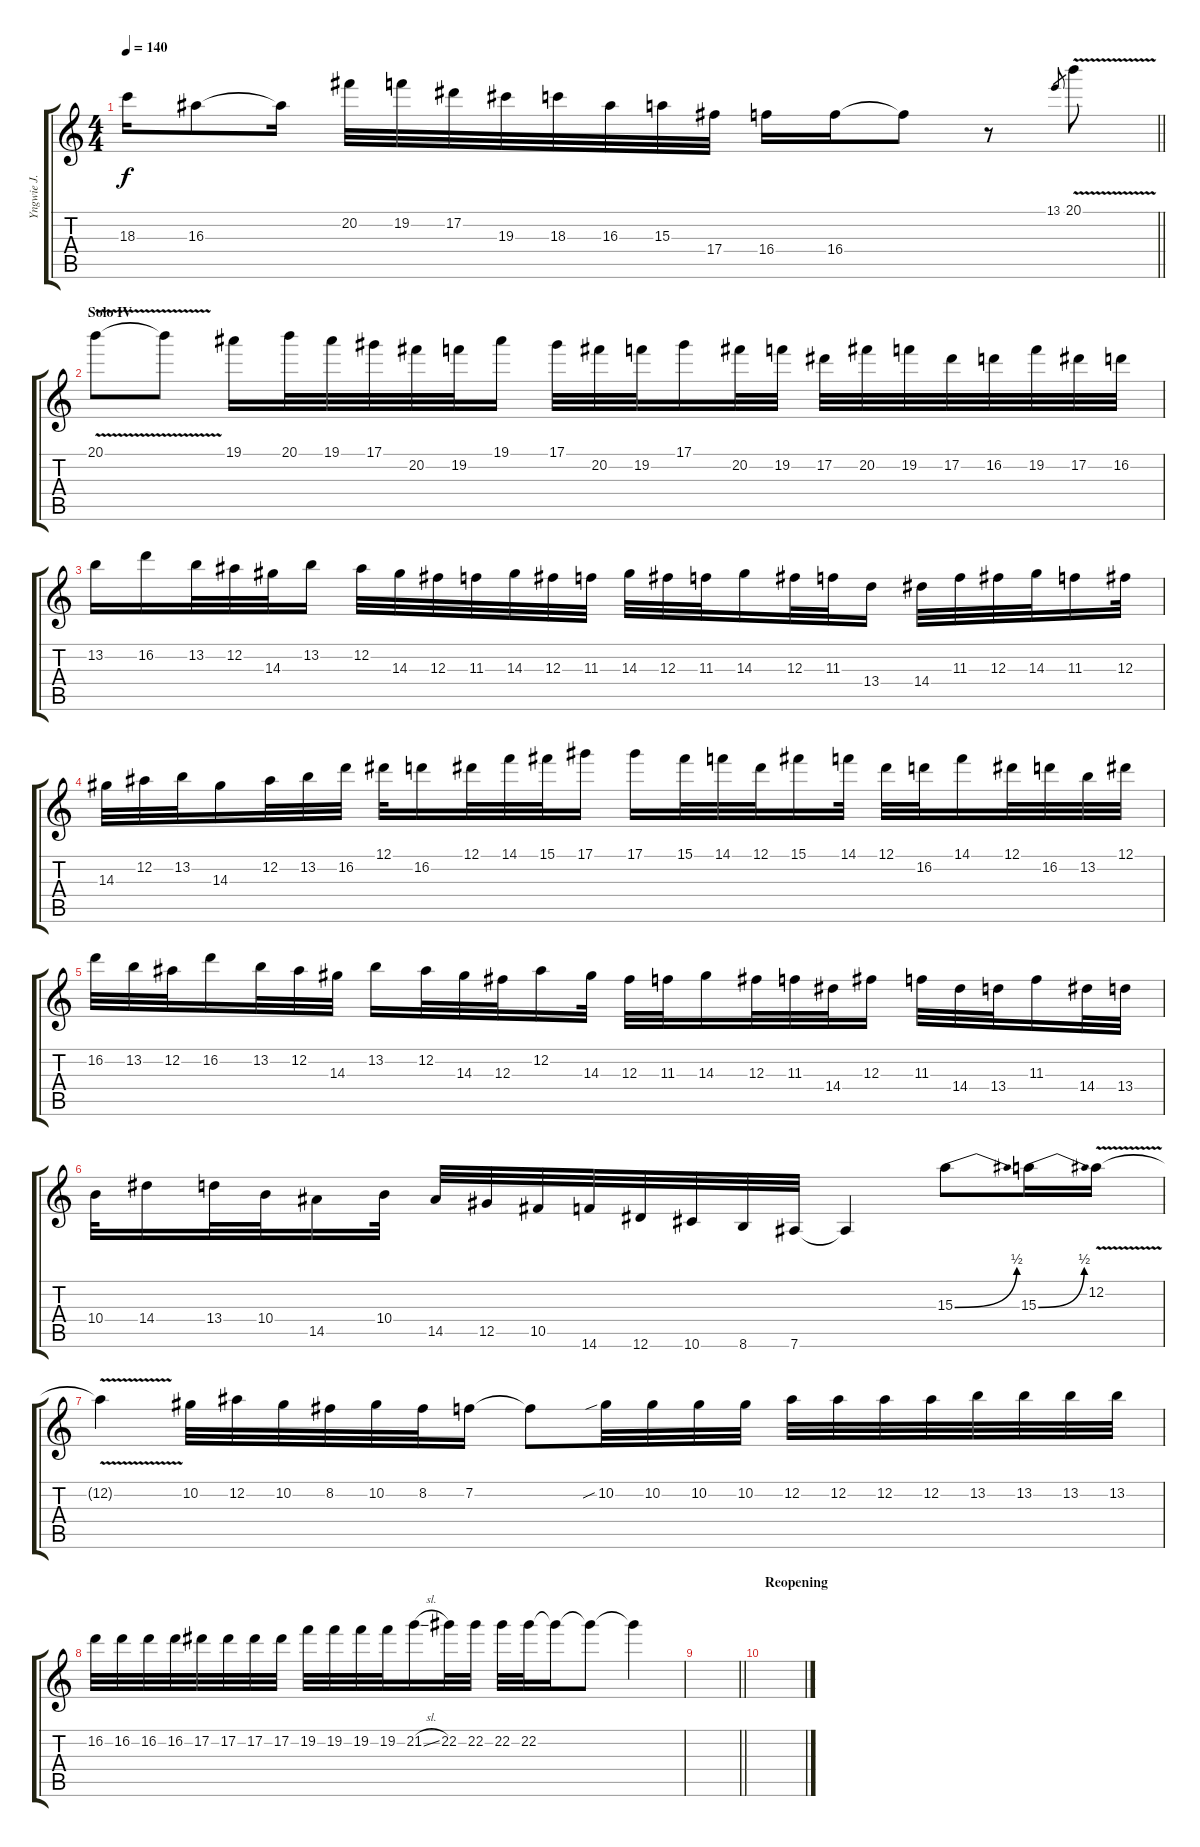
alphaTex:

\track ("Yngwie J. Malmsteen" "Yngwie J. ") {instrument overdrivenguitar}
\staff {score tabs}
\tuning (Eb4 Bb3 Gb3 Db3 Ab2 Eb2) {hide}
\ts (4 4)
\tempo 140
\clef g2
\barLineRight lightlight
\ks c
18.3.16{dy f} 16.3.8 16.3{t}.16 20.2.32 19.2.32 17.2.32 19.3.32 18.3.32 16.3.32 15.3.32 17.4.32 16.4.16 16.4.16 16.4{t}.8 r.8 13.1.8{gr} 20.1{v}.8 |
\section ("" "Solo IV")
20.1{v}.8 20.1{t}.8 19.1.16 20.1.32 19.1.32 17.1.32 20.2.32 19.2.32 19.1.16 17.1.32 20.2.32 19.2.32 17.1.16 20.2.32 19.2.32 17.2.32 20.2.32 19.2.32 17.2.32 16.2.32 19.2.32 17.2.32 16.2.32 |
13.2.16 16.2.16 13.2.32 12.2.32 14.3.32 13.2.16 12.2.32 14.3.32 12.3.32 11.3.32 14.3.32 12.3.32 11.3.32 14.3.32 12.3.32 11.3.32 14.3.16 12.3.32 11.3.32 13.4.16 14.4.32 11.3.32 12.3.32 14.3.32 11.3.16 12.3.32 |
14.3.32 12.2.32 13.2.32 14.3.16 12.2.32 13.2.32 16.2.32 12.1.32 16.2.16 12.1.32 14.1.32 15.1.32 17.1.16 17.1.16 15.1.32 14.1.32 12.1.32 15.1.16 14.1.32 12.1.32 16.2.32 14.1.16 12.1.32 16.2.32 13.2.32 12.1.32 |
16.2.32 13.2.32 12.2.32 16.2.16 13.2.32 12.2.32 14.3.32 13.2.16 12.2.32 14.3.32 12.3.32 12.2.16 14.3.32 12.3.32 11.3.32 14.3.16 12.3.32 11.3.32 14.4.32 12.3.16 11.3.32 14.4.32 13.4.32 11.3.16 14.4.32 13.4.32 |
10.4.32 14.4.16 13.4.32 10.4.32 14.5.16 10.4.32 14.5.32 12.5.32 10.5.32 14.6.32 12.6.32 10.6.32 8.6.32 7.6.32 7.6{t}.4 15.3{be (bend 0 0 60 2)}.8 15.3{be (bend 0 0 60 2)}.16 12.2{v}.16 |
12.2{t}.4 10.2.32 12.2.32 10.2.32 8.2.32 10.2.32 8.2.32 7.2.16 7.2{t}.8 10.2{sib}.32 10.2.32 10.2.32 10.2.32 12.2.32 12.2.32 12.2.32 12.2.32 13.2.32 13.2.32 13.2.32 13.2.32 |
16.2.32 16.2.32 16.2.32 16.2.32 17.2.32 17.2.32 17.2.32 17.2.32 19.2.32 19.2.32 19.2.32 19.2.32 21.2{sl}.16 22.2.32 22.2.32 22.2.32 22.2.32 22.2{t}.16 22.2{t}.8 22.2{t}.4 |
\barLineRight lightlight
|
\section ("" "Reopening")
